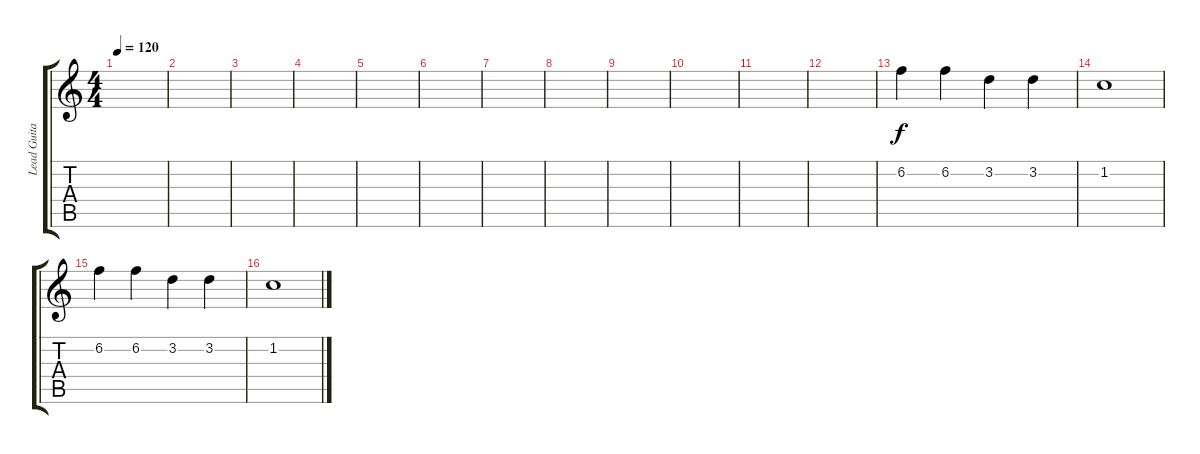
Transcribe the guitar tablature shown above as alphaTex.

\track ("Lead Guitar" "Lead Guita") {instrument distortionguitar}
\staff {score tabs}
\tuning (E4 B3 G3 D3 A2 E2) {hide}
\ts (4 4)
\tempo 120
\clef g2
\ks c
|
|
|
|
|
|
|
|
|
|
|
|
6.2.4 6.2.4 3.2.4 3.2.4 |
1.2.1 |
6.2.4 6.2.4 3.2.4 3.2.4 |
1.2.1
